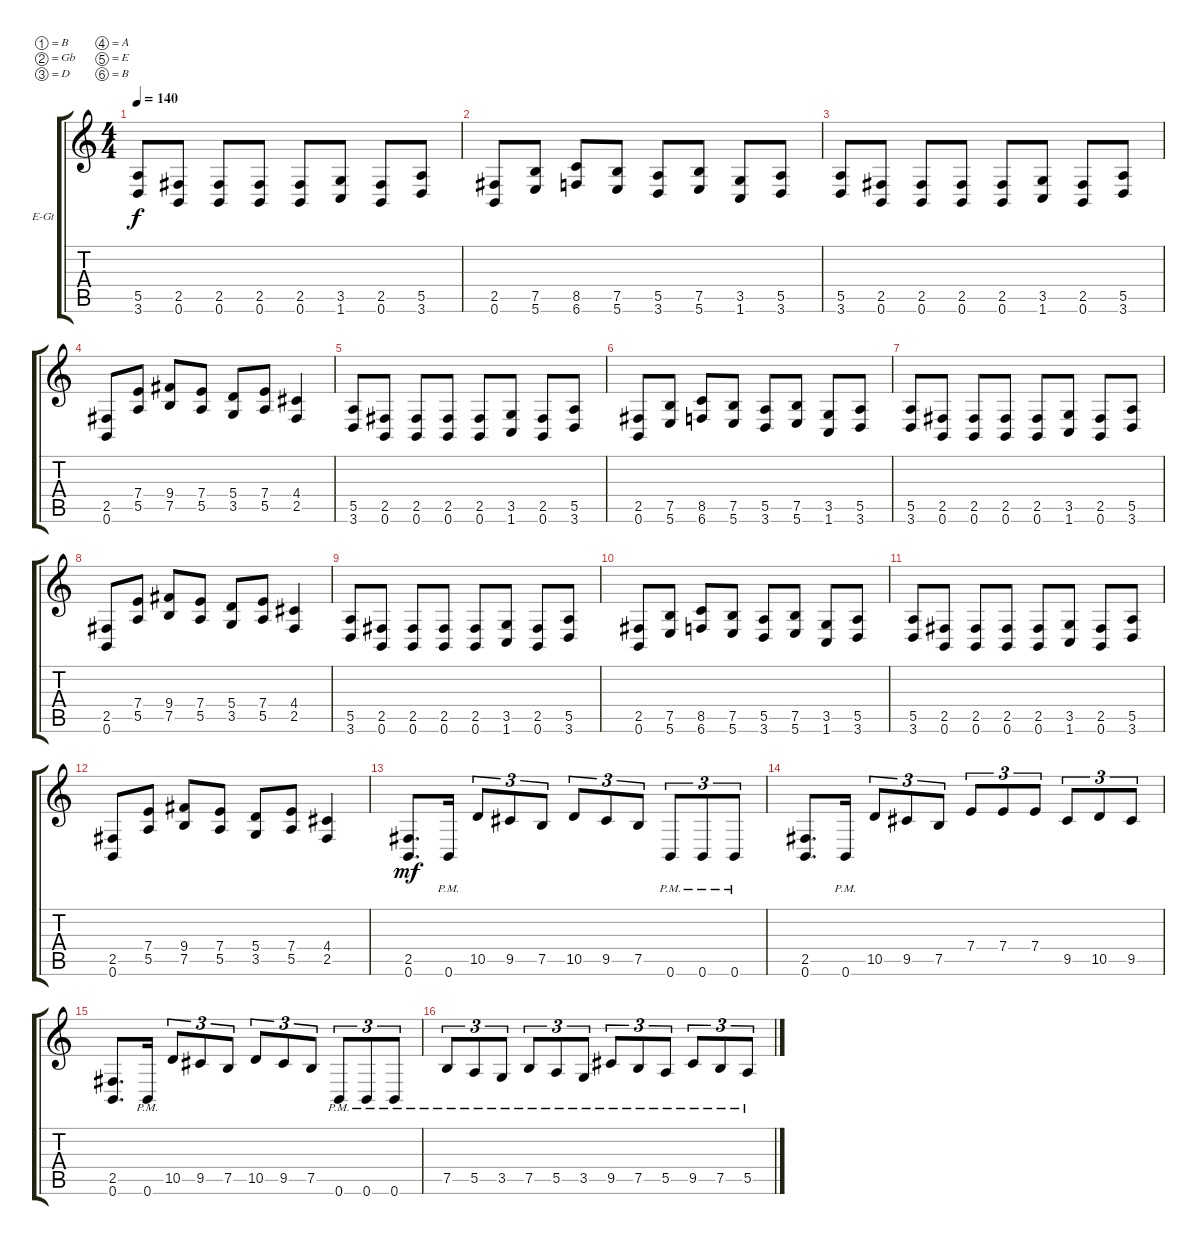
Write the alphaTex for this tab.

\bracketExtendMode groupsimilarinstruments
\firstSystemTrackNameOrientation horizontal
\otherSystemsTrackNameOrientation horizontal
\track ("Electric Guitar 2" "E-Gt") {instrument distortionguitar}
\staff {score tabs}
\tuning (B3 Gb3 D3 A2 E2 B1)
\ts (4 4)
\tempo 140
\clef g2
\ks c
(3.6 5.5).8{dy f} (0.6 2.5).8 (0.6 2.5).8 (0.6 2.5).8 (0.6 2.5).8 (1.6 3.5).8 (0.6 2.5).8 (3.6 5.5).8 |
(0.6 2.5).8 (5.6 7.5).8 (6.6 8.5).8 (5.6 7.5).8 (3.6 5.5).8 (5.6 7.5).8 (1.6 3.5).8 (3.6 5.5).8 |
(3.6 5.5).8 (0.6 2.5).8 (0.6 2.5).8 (0.6 2.5).8 (0.6 2.5).8 (1.6 3.5).8 (0.6 2.5).8 (3.6 5.5).8 |
(0.6 2.5).8 (5.5 7.4).8 (7.5 9.4).8 (5.5 7.4).8 (3.5 5.4).8 (5.5 7.4).8 (2.5 4.4).4 |
(3.6 5.5).8 (0.6 2.5).8 (0.6 2.5).8 (0.6 2.5).8 (0.6 2.5).8 (1.6 3.5).8 (0.6 2.5).8 (3.6 5.5).8 |
(0.6 2.5).8 (5.6 7.5).8 (6.6 8.5).8 (5.6 7.5).8 (3.6 5.5).8 (5.6 7.5).8 (1.6 3.5).8 (3.6 5.5).8 |
(3.6 5.5).8 (0.6 2.5).8 (0.6 2.5).8 (0.6 2.5).8 (0.6 2.5).8 (1.6 3.5).8 (0.6 2.5).8 (3.6 5.5).8 |
(0.6 2.5).8 (5.5 7.4).8 (7.5 9.4).8 (5.5 7.4).8 (3.5 5.4).8 (5.5 7.4).8 (2.5 4.4).4 |
(3.6 5.5).8 (0.6 2.5).8 (0.6 2.5).8 (0.6 2.5).8 (0.6 2.5).8 (1.6 3.5).8 (0.6 2.5).8 (3.6 5.5).8 |
(0.6 2.5).8 (5.6 7.5).8 (6.6 8.5).8 (5.6 7.5).8 (3.6 5.5).8 (5.6 7.5).8 (1.6 3.5).8 (3.6 5.5).8 |
(3.6 5.5).8 (0.6 2.5).8 (0.6 2.5).8 (0.6 2.5).8 (0.6 2.5).8 (1.6 3.5).8 (0.6 2.5).8 (3.6 5.5).8 |
(0.6 2.5).8 (5.5 7.4).8 (7.5 9.4).8 (5.5 7.4).8 (3.5 5.4).8 (5.5 7.4).8 (2.5 4.4).4 |
(0.6 2.5).8{d dy mf} 0.6{pm}.16 10.5.8{tu (3 2)} 9.5.8{tu (3 2)} 7.5.8{tu (3 2)} 10.5.8{tu (3 2)} 9.5.8{tu (3 2)} 7.5.8{tu (3 2)} 0.6{pm}.8{tu (3 2)} 0.6{pm}.8{tu (3 2)} 0.6{pm}.8{tu (3 2)} |
(0.6 2.5).8{d} 0.6{pm}.16 10.5.8{tu (3 2)} 9.5.8{tu (3 2)} 7.5.8{tu (3 2)} 7.4.8{tu (3 2)} 7.4.8{tu (3 2)} 7.4.8{tu (3 2)} 9.5.8{tu (3 2)} 10.5.8{tu (3 2)} 9.5.8{tu (3 2)} |
(0.6 2.5).8{d} 0.6{pm}.16 10.5.8{tu (3 2)} 9.5.8{tu (3 2)} 7.5.8{tu (3 2)} 10.5.8{tu (3 2)} 9.5.8{tu (3 2)} 7.5.8{tu (3 2)} 0.6{pm}.8{tu (3 2)} 0.6{pm}.8{tu (3 2)} 0.6{pm}.8{tu (3 2)} |
7.5{pm}.8{tu (3 2)} 5.5{pm}.8{tu (3 2)} 3.5{pm}.8{tu (3 2)} 7.5{pm}.8{tu (3 2)} 5.5{pm}.8{tu (3 2)} 3.5{pm}.8{tu (3 2)} 9.5{pm}.8{tu (3 2)} 7.5{pm}.8{tu (3 2)} 5.5{pm}.8{tu (3 2)} 9.5{pm}.8{tu (3 2)} 7.5{pm}.8{tu (3 2)} 5.5{pm}.8{tu (3 2)}
